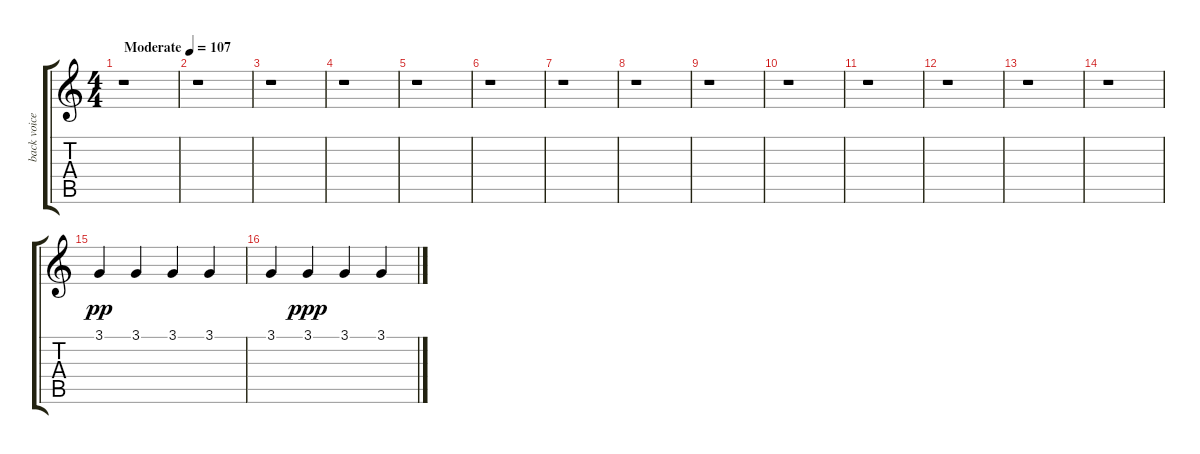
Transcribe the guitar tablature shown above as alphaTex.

\track ("back voice" "back voice") {instrument piccolo}
\staff {score tabs}
\tuning (E4 B3 G3 D3 A2 E2) {hide}
\ts (4 4)
\tempo (107 "Moderate")
\clef g2
\ks c
r.1{dy pp instrument piccolo} |
r.1 |
r.1 |
r.1 |
r.1 |
r.1 |
r.1 |
r.1 |
r.1 |
r.1 |
r.1 |
r.1 |
r.1 |
r.1 |
3.1.4 3.1.4 3.1.4 3.1.4 |
3.1.4 3.1.4{dy ppp} 3.1.4 3.1.4
